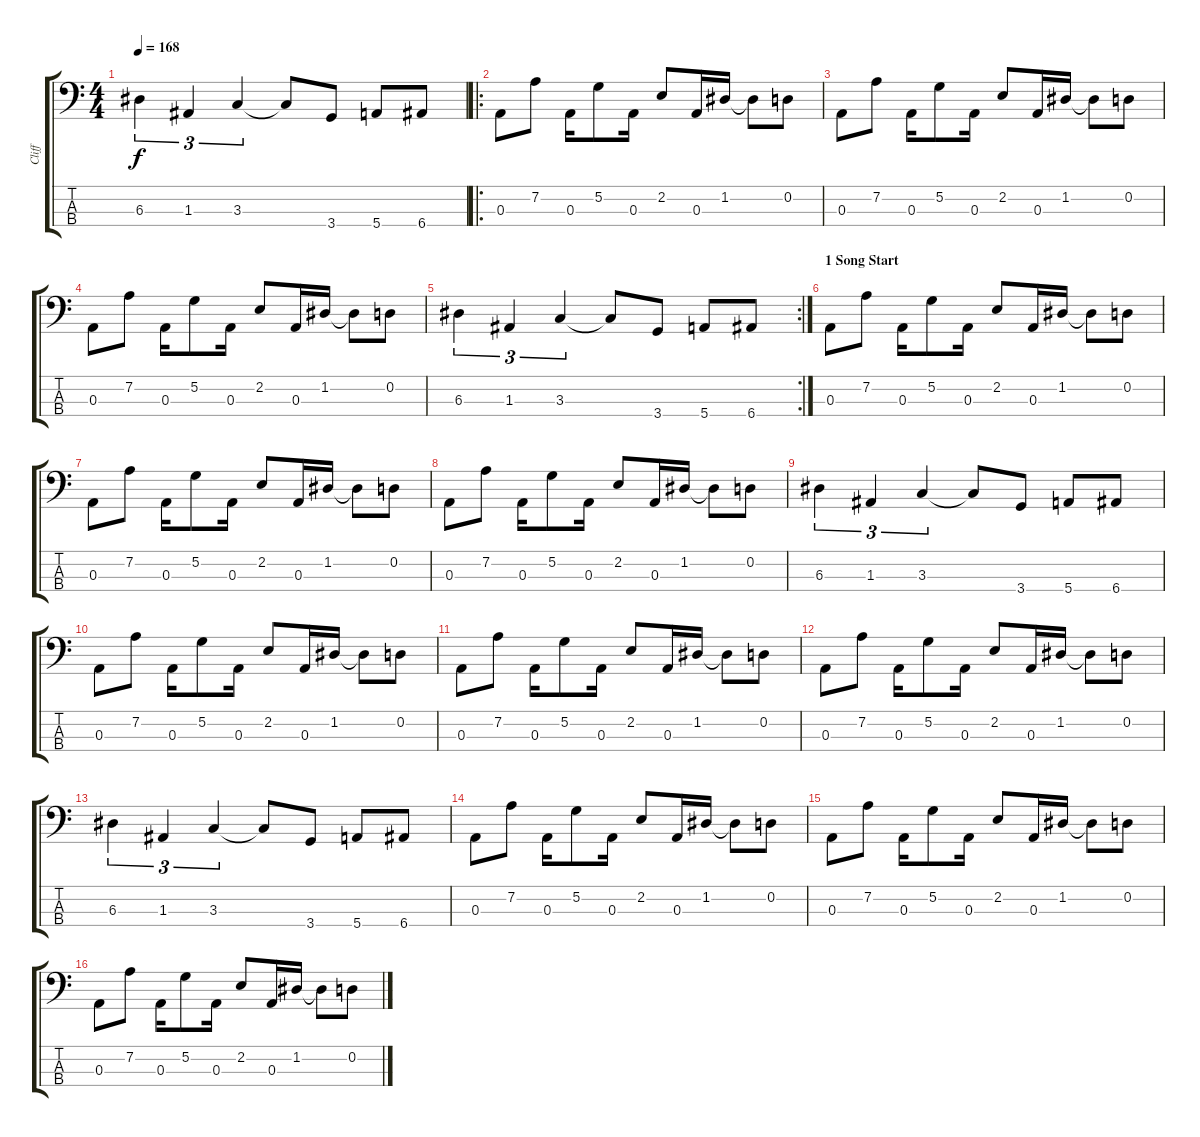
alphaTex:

\track ("Cliff" "Cliff") {instrument electricbasspick}
\staff {score tabs}
\tuning (G2 D2 A1 E1) {hide}
\ts (4 4)
\tempo 168
\clef f4
\ks c
6.3.4{tu (3 2) dy f} 1.3.4{tu (3 2)} 3.3.4{tu (3 2)} 3.3{t}.8 3.4.8 5.4.8 6.4.8 |
\ro
0.3.8 7.2.8 0.3.16 5.2.8 0.3.16 2.2.8 0.3.16 1.2.16 1.2{t}.8 0.2.8 |
0.3.8 7.2.8 0.3.16 5.2.8 0.3.16 2.2.8 0.3.16 1.2.16 1.2{t}.8 0.2.8 |
0.3.8 7.2.8 0.3.16 5.2.8 0.3.16 2.2.8 0.3.16 1.2.16 1.2{t}.8 0.2.8 |
\rc 2
6.3.4{tu (3 2)} 1.3.4{tu (3 2)} 3.3.4{tu (3 2)} 3.3{t}.8 3.4.8 5.4.8 6.4.8 |
\section ("" "1 Song Start")
0.3.8 7.2.8 0.3.16 5.2.8 0.3.16 2.2.8 0.3.16 1.2.16 1.2{t}.8 0.2.8 |
0.3.8 7.2.8 0.3.16 5.2.8 0.3.16 2.2.8 0.3.16 1.2.16 1.2{t}.8 0.2.8 |
0.3.8 7.2.8 0.3.16 5.2.8 0.3.16 2.2.8 0.3.16 1.2.16 1.2{t}.8 0.2.8 |
6.3.4{tu (3 2)} 1.3.4{tu (3 2)} 3.3.4{tu (3 2)} 3.3{t}.8 3.4.8 5.4.8 6.4.8 |
0.3.8 7.2.8 0.3.16 5.2.8 0.3.16 2.2.8 0.3.16 1.2.16 1.2{t}.8 0.2.8 |
0.3.8 7.2.8 0.3.16 5.2.8 0.3.16 2.2.8 0.3.16 1.2.16 1.2{t}.8 0.2.8 |
0.3.8 7.2.8 0.3.16 5.2.8 0.3.16 2.2.8 0.3.16 1.2.16 1.2{t}.8 0.2.8 |
6.3.4{tu (3 2)} 1.3.4{tu (3 2)} 3.3.4{tu (3 2)} 3.3{t}.8 3.4.8 5.4.8 6.4.8 |
0.3.8 7.2.8 0.3.16 5.2.8 0.3.16 2.2.8 0.3.16 1.2.16 1.2{t}.8 0.2.8 |
0.3.8 7.2.8 0.3.16 5.2.8 0.3.16 2.2.8 0.3.16 1.2.16 1.2{t}.8 0.2.8 |
0.3.8 7.2.8 0.3.16 5.2.8 0.3.16 2.2.8 0.3.16 1.2.16 1.2{t}.8 0.2.8
